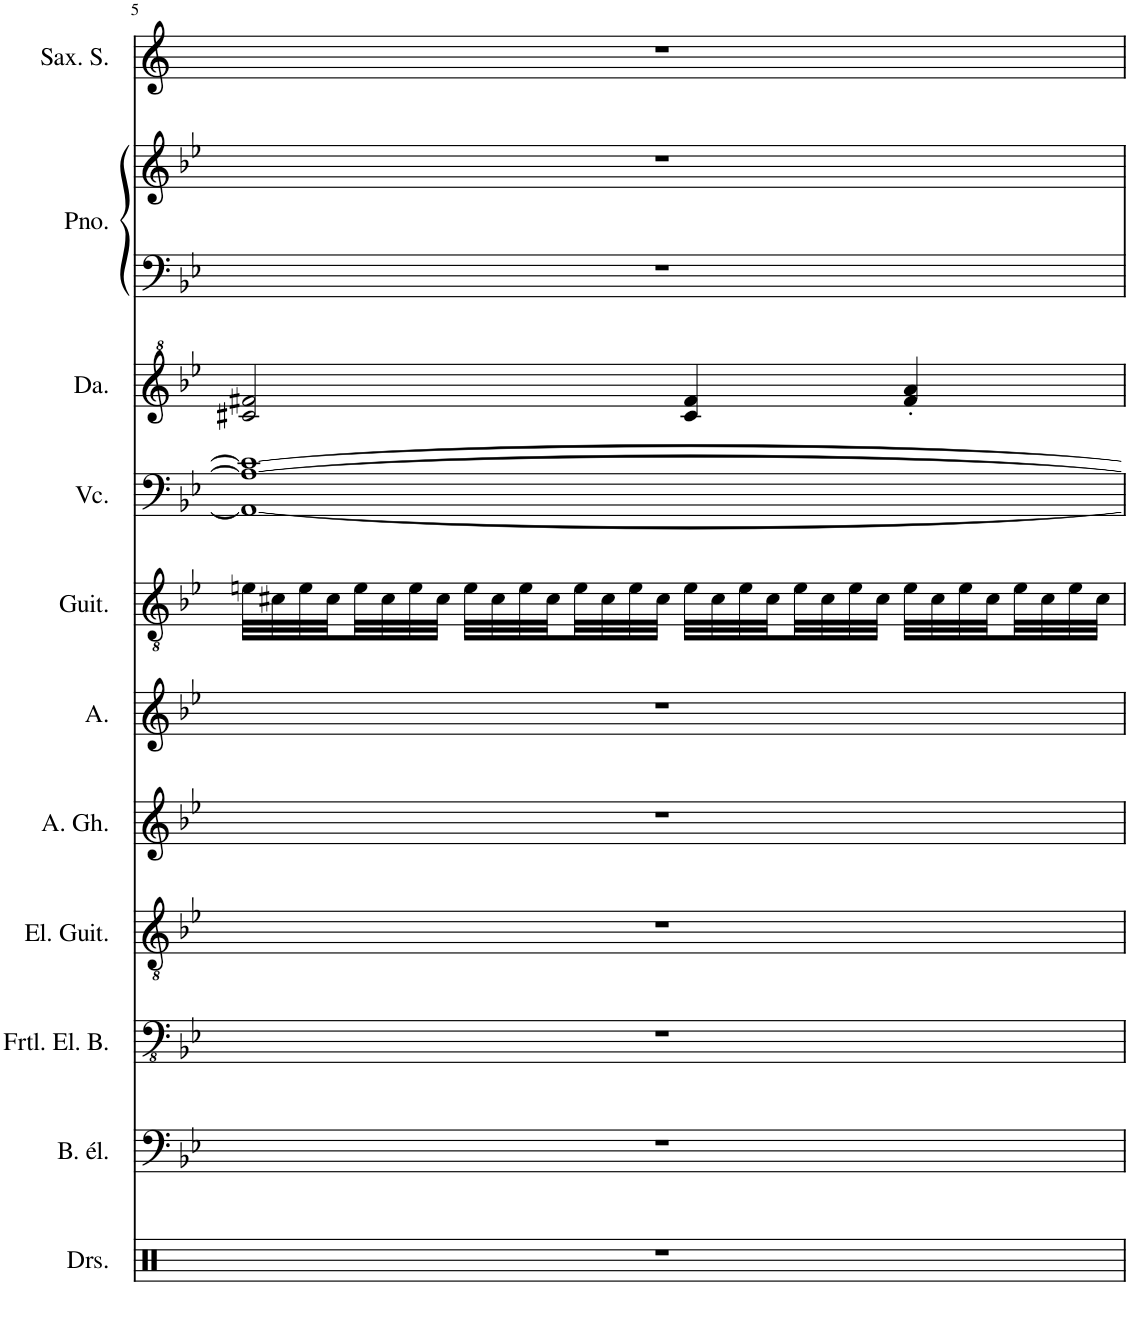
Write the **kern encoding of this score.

**kern	**kern	**kern	**kern	**kern	**kern	**kern	**kern	**kern	**kern	**kern	**kern
*part11	*part10	*part9	*part8	*part7	*part6	*part5	*part4	*part3	*part2	*part2	*part1
*staff12	*staff11	*staff10	*staff9	*staff8	*staff7	*staff6	*staff5	*staff4	*staff3	*staff2	*staff1
*I"Set de batterie	*I"Basse électrique à 5 cordes	*I"Fretless Electric Bass	*I"Electric Guitar	*I"Alto Gemshorn	*I"Chant Alto	*I"Acoustic Guitar	*I"Violoncello	*I"Danso	*I"Piano	*	*I"Saxophone soprano
*	*I'B. él.	*I'Frtl. El. B.	*I'El. Guit.	*I'A. Gh.	*I'A.	*I'Guit.	*I'Vc.	*I'Da.	*I'Pno.	*	*I'Sax. S.
!!LO:PB:g=z
*clefX	*clefF4	*clefFv4	*clefGv2	*clefG2	*clefG2	*clefGv2	*clefF4	*clefG^2	*clefF4	*clefG2	*clefG2
*	*Trd7c12	*	*	*	*	*	*	*	*	*	*Trd1c2
*k[]	*k[b-e-]	*k[b-e-]	*k[b-e-]	*k[b-e-]	*k[b-e-]	*k[b-e-]	*k[b-e-]	*k[b-e-]	*k[b-e-]	*k[b-e-]	*k[]
*M4/4	*M4/4	*M4/4	*M4/4	*M4/4	*M4/4	*M4/4	*M4/4	*M4/4	*M4/4	*M4/4	*M4/4
=5	=5	=5	=5	=5	=5	=5	=5	=5	=5	=5	=5
1r	1r	1r	1r	1r	1r	32en\LLL	1AA_ 1A_ 1c#_	2cc#X/ 2ff#X/	1r	1r	1r
.	.	.	.	.	.	32c#X\	.	.	.	.	.
.	.	.	.	.	.	32e\	.	.	.	.	.
.	.	.	.	.	.	32c#\	.	.	.	.	.
.	.	.	.	.	.	32e\	.	.	.	.	.
.	.	.	.	.	.	32c#\	.	.	.	.	.
.	.	.	.	.	.	32e\	.	.	.	.	.
.	.	.	.	.	.	32c#\JJJ	.	.	.	.	.
.	.	.	.	.	.	32e\LLL	.	.	.	.	.
.	.	.	.	.	.	32c#\	.	.	.	.	.
.	.	.	.	.	.	32e\	.	.	.	.	.
.	.	.	.	.	.	32c#\	.	.	.	.	.
.	.	.	.	.	.	32e\	.	.	.	.	.
.	.	.	.	.	.	32c#\	.	.	.	.	.
.	.	.	.	.	.	32e\	.	.	.	.	.
.	.	.	.	.	.	32c#\JJJ	.	.	.	.	.
.	.	.	.	.	.	32e\LLL	.	4cc#/ 4ff#/	.	.	.
.	.	.	.	.	.	32c#\	.	.	.	.	.
.	.	.	.	.	.	32e\	.	.	.	.	.
.	.	.	.	.	.	32c#\	.	.	.	.	.
.	.	.	.	.	.	32e\	.	.	.	.	.
.	.	.	.	.	.	32c#\	.	.	.	.	.
.	.	.	.	.	.	32e\	.	.	.	.	.
.	.	.	.	.	.	32c#\JJJ	.	.	.	.	.
.	.	.	.	.	.	32e\LLL	.	4ff#/' 4aa/'	.	.	.
.	.	.	.	.	.	32c#\	.	.	.	.	.
.	.	.	.	.	.	32e\	.	.	.	.	.
.	.	.	.	.	.	32c#\	.	.	.	.	.
.	.	.	.	.	.	32e\	.	.	.	.	.
.	.	.	.	.	.	32c#\	.	.	.	.	.
.	.	.	.	.	.	32e\	.	.	.	.	.
.	.	.	.	.	.	32c#\JJJ	.	.	.	.	.
=	=	=	=	=	=	=	=	=	=	=	=
*-	*-	*-	*-	*-	*-	*-	*-	*-	*-	*-	*-
